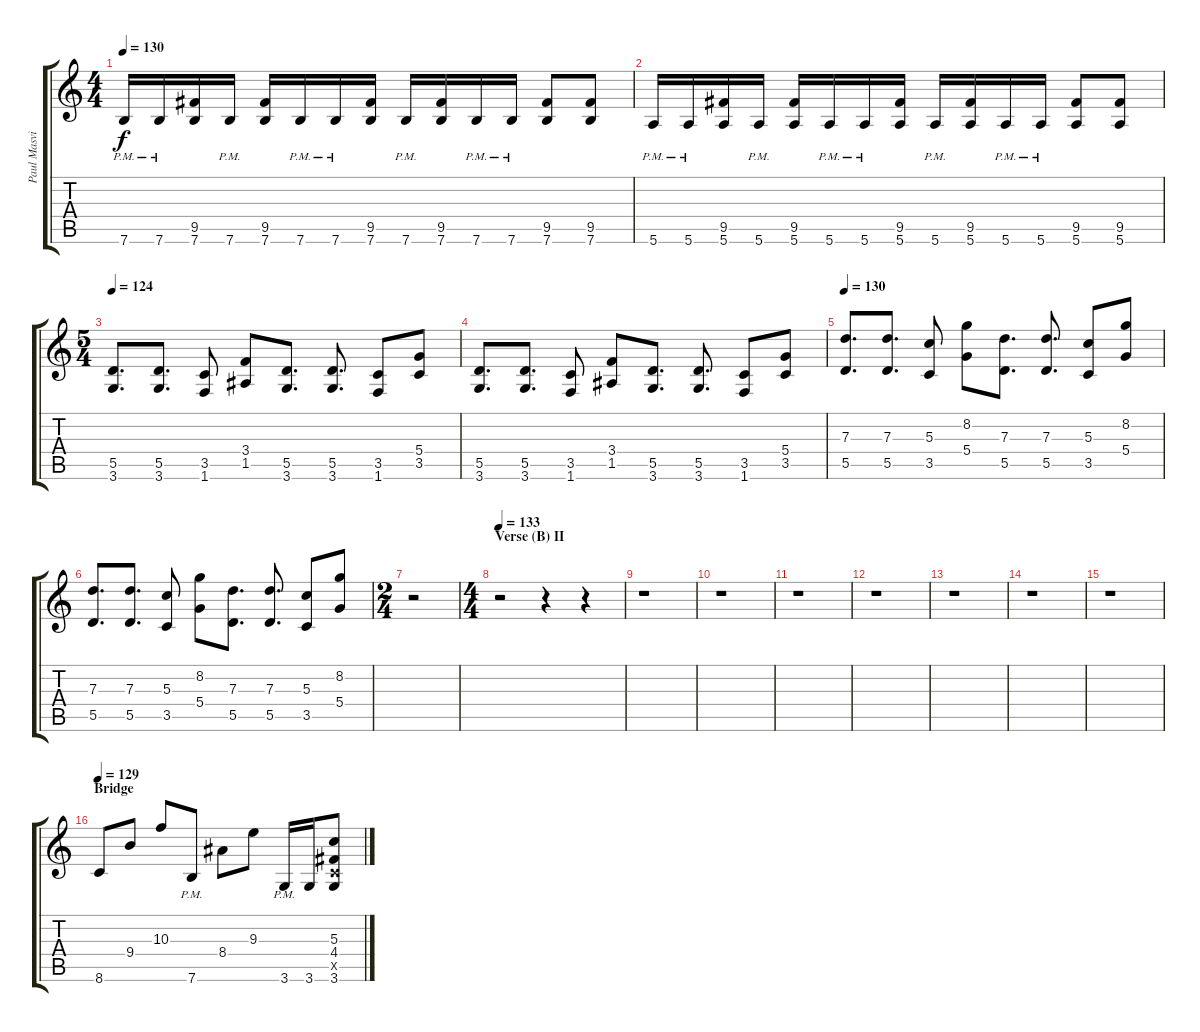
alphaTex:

\track ("Paul Masvidal (distortion)" "Paul Masvi") {instrument distortionguitar}
\staff {score tabs}
\tuning (E4 B3 G3 D3 A2 E2) {hide}
\ts (4 4)
\tempo 130
\clef g2
\ks c
7.6{pm}.16{dy f} 7.6{pm}.16 (9.5 7.6).16 7.6{pm}.16 (9.5 7.6).16 7.6{pm}.16 7.6{pm}.16 (9.5 7.6).16 7.6{pm}.16 (9.5 7.6).16 7.6{pm}.16 7.6{pm}.16 (9.5 7.6).8 (9.5 7.6).8 |
5.6{pm}.16 5.6{pm}.16 (9.5 5.6).16 5.6{pm}.16 (9.5 5.6).16 5.6{pm}.16 5.6{pm}.16 (9.5 5.6).16 5.6{pm}.16 (9.5 5.6).16 5.6{pm}.16 5.6{pm}.16 (9.5 5.6).8 (9.5 5.6).8 |
\ts (5 4)
\tempo 124
(5.5 3.6).8{d} (5.5 3.6).8{d} (3.5 1.6).8 (3.4 1.5).8 (5.5 3.6).8{d} (5.5 3.6).8{d} (3.5 1.6).8 (5.4 3.5).8 |
(5.5 3.6).8{d} (5.5 3.6).8{d} (3.5 1.6).8 (3.4 1.5).8 (5.5 3.6).8{d} (5.5 3.6).8{d} (3.5 1.6).8 (5.4 3.5).8 |
\tempo 130
(7.3 5.5).8{d} (7.3 5.5).8{d} (5.3 3.5).8 (8.2 5.4).8 (7.3 5.5).8{d} (7.3 5.5).8{d} (5.3 3.5).8 (8.2 5.4).8 |
(7.3 5.5).8{d} (7.3 5.5).8{d} (5.3 3.5).8 (8.2 5.4).8 (7.3 5.5).8{d} (7.3 5.5).8{d} (5.3 3.5).8 (8.2 5.4).8 |
\ts (2 4)
r.2 |
\ts (4 4)
\section ("" "Verse (B) II")
\tempo 133
r.2 r.4 r.4 |
r.1 |
r.1 |
r.1 |
r.1 |
r.1 |
r.1 |
r.1 |
\section ("" "Bridge")
\tempo 129
8.6.8 9.4.8 10.3.8 7.6{pm}.8 8.4.8 9.3.8 3.6{pm}.16 3.6.16 (5.3 4.4 3.5{x} 3.6).8
